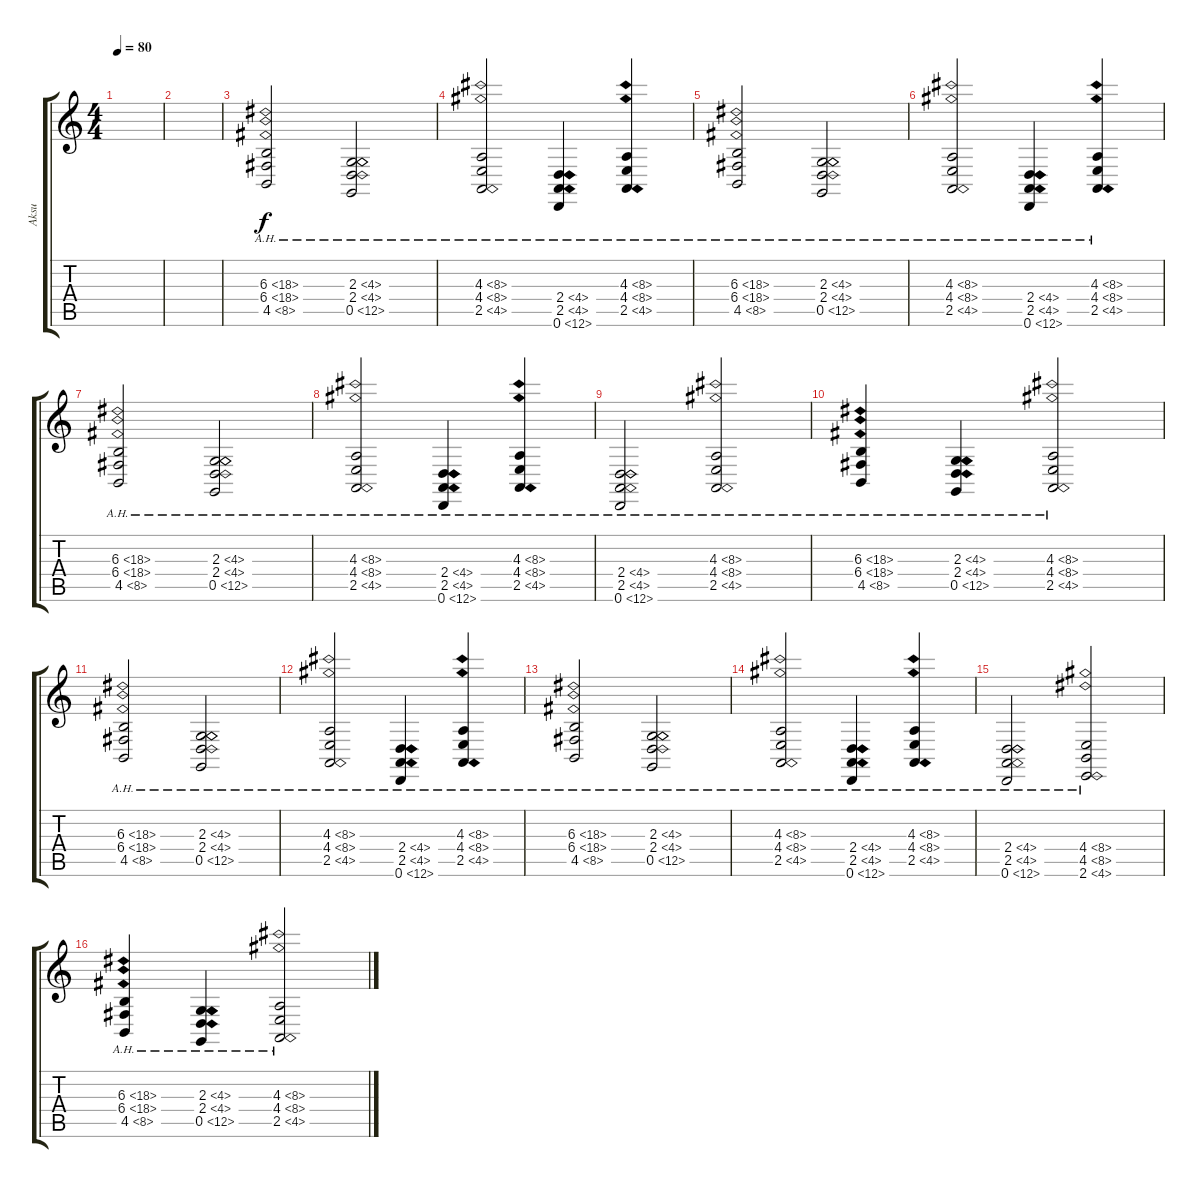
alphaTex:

\track ("Aksu" "Aksu") {instrument choiraahs}
\staff {score tabs}
\tuning (D4 A3 F3 C3 G2 D2) {hide}
\ts (4 4)
\tempo 80
\clef g2
\ks c
|
|
(6.3{ah 12} 6.4{ah 12} 4.5{ah 4}).2 (2.3{ah 2} 2.4{ah 2} 0.5{ah 12}).2 |
(4.3{ah 4} 4.4{ah 4} 2.5{ah 2}).2 (2.4{ah 2} 2.5{ah 2} 0.6{ah 12}).4 (4.3{ah 4} 4.4{ah 4} 2.5{ah 2}).4 |
(6.3{ah 12} 6.4{ah 12} 4.5{ah 4}).2 (2.3{ah 2} 2.4{ah 2} 0.5{ah 12}).2 |
(4.3{ah 4} 4.4{ah 4} 2.5{ah 2}).2 (2.4{ah 2} 2.5{ah 2} 0.6{ah 12}).4 (4.3{ah 4} 4.4{ah 4} 2.5{ah 2}).4 |
(6.3{ah 12} 6.4{ah 12} 4.5{ah 4}).2 (2.3{ah 2} 2.4{ah 2} 0.5{ah 12}).2 |
(4.3{ah 4} 4.4{ah 4} 2.5{ah 2}).2 (2.4{ah 2} 2.5{ah 2} 0.6{ah 12}).4 (4.3{ah 4} 4.4{ah 4} 2.5{ah 2}).4 |
(2.4{ah 2} 2.5{ah 2} 0.6{ah 12}).2 (4.3{ah 4} 4.4{ah 4} 2.5{ah 2}).2 |
(6.3{ah 12} 6.4{ah 12} 4.5{ah 4}).4 (2.3{ah 2} 2.4{ah 2} 0.5{ah 12}).4 (4.3{ah 4} 4.4{ah 4} 2.5{ah 2}).2 |
(6.3{ah 12} 6.4{ah 12} 4.5{ah 4}).2 (2.3{ah 2} 2.4{ah 2} 0.5{ah 12}).2 |
(4.3{ah 4} 4.4{ah 4} 2.5{ah 2}).2 (2.4{ah 2} 2.5{ah 2} 0.6{ah 12}).4 (4.3{ah 4} 4.4{ah 4} 2.5{ah 2}).4 |
(6.3{ah 12} 6.4{ah 12} 4.5{ah 4}).2 (2.3{ah 2} 2.4{ah 2} 0.5{ah 12}).2 |
(4.3{ah 4} 4.4{ah 4} 2.5{ah 2}).2 (2.4{ah 2} 2.5{ah 2} 0.6{ah 12}).4 (4.3{ah 4} 4.4{ah 4} 2.5{ah 2}).4 |
(2.4{ah 2} 2.5{ah 2} 0.6{ah 12}).2 (4.4{ah 4} 4.5{ah 4} 2.6{ah 2}).2 |
(6.3{ah 12} 6.4{ah 12} 4.5{ah 4}).4 (2.3{ah 2} 2.4{ah 2} 0.5{ah 12}).4 (4.3{ah 4} 4.4{ah 4} 2.5{ah 2}).2
